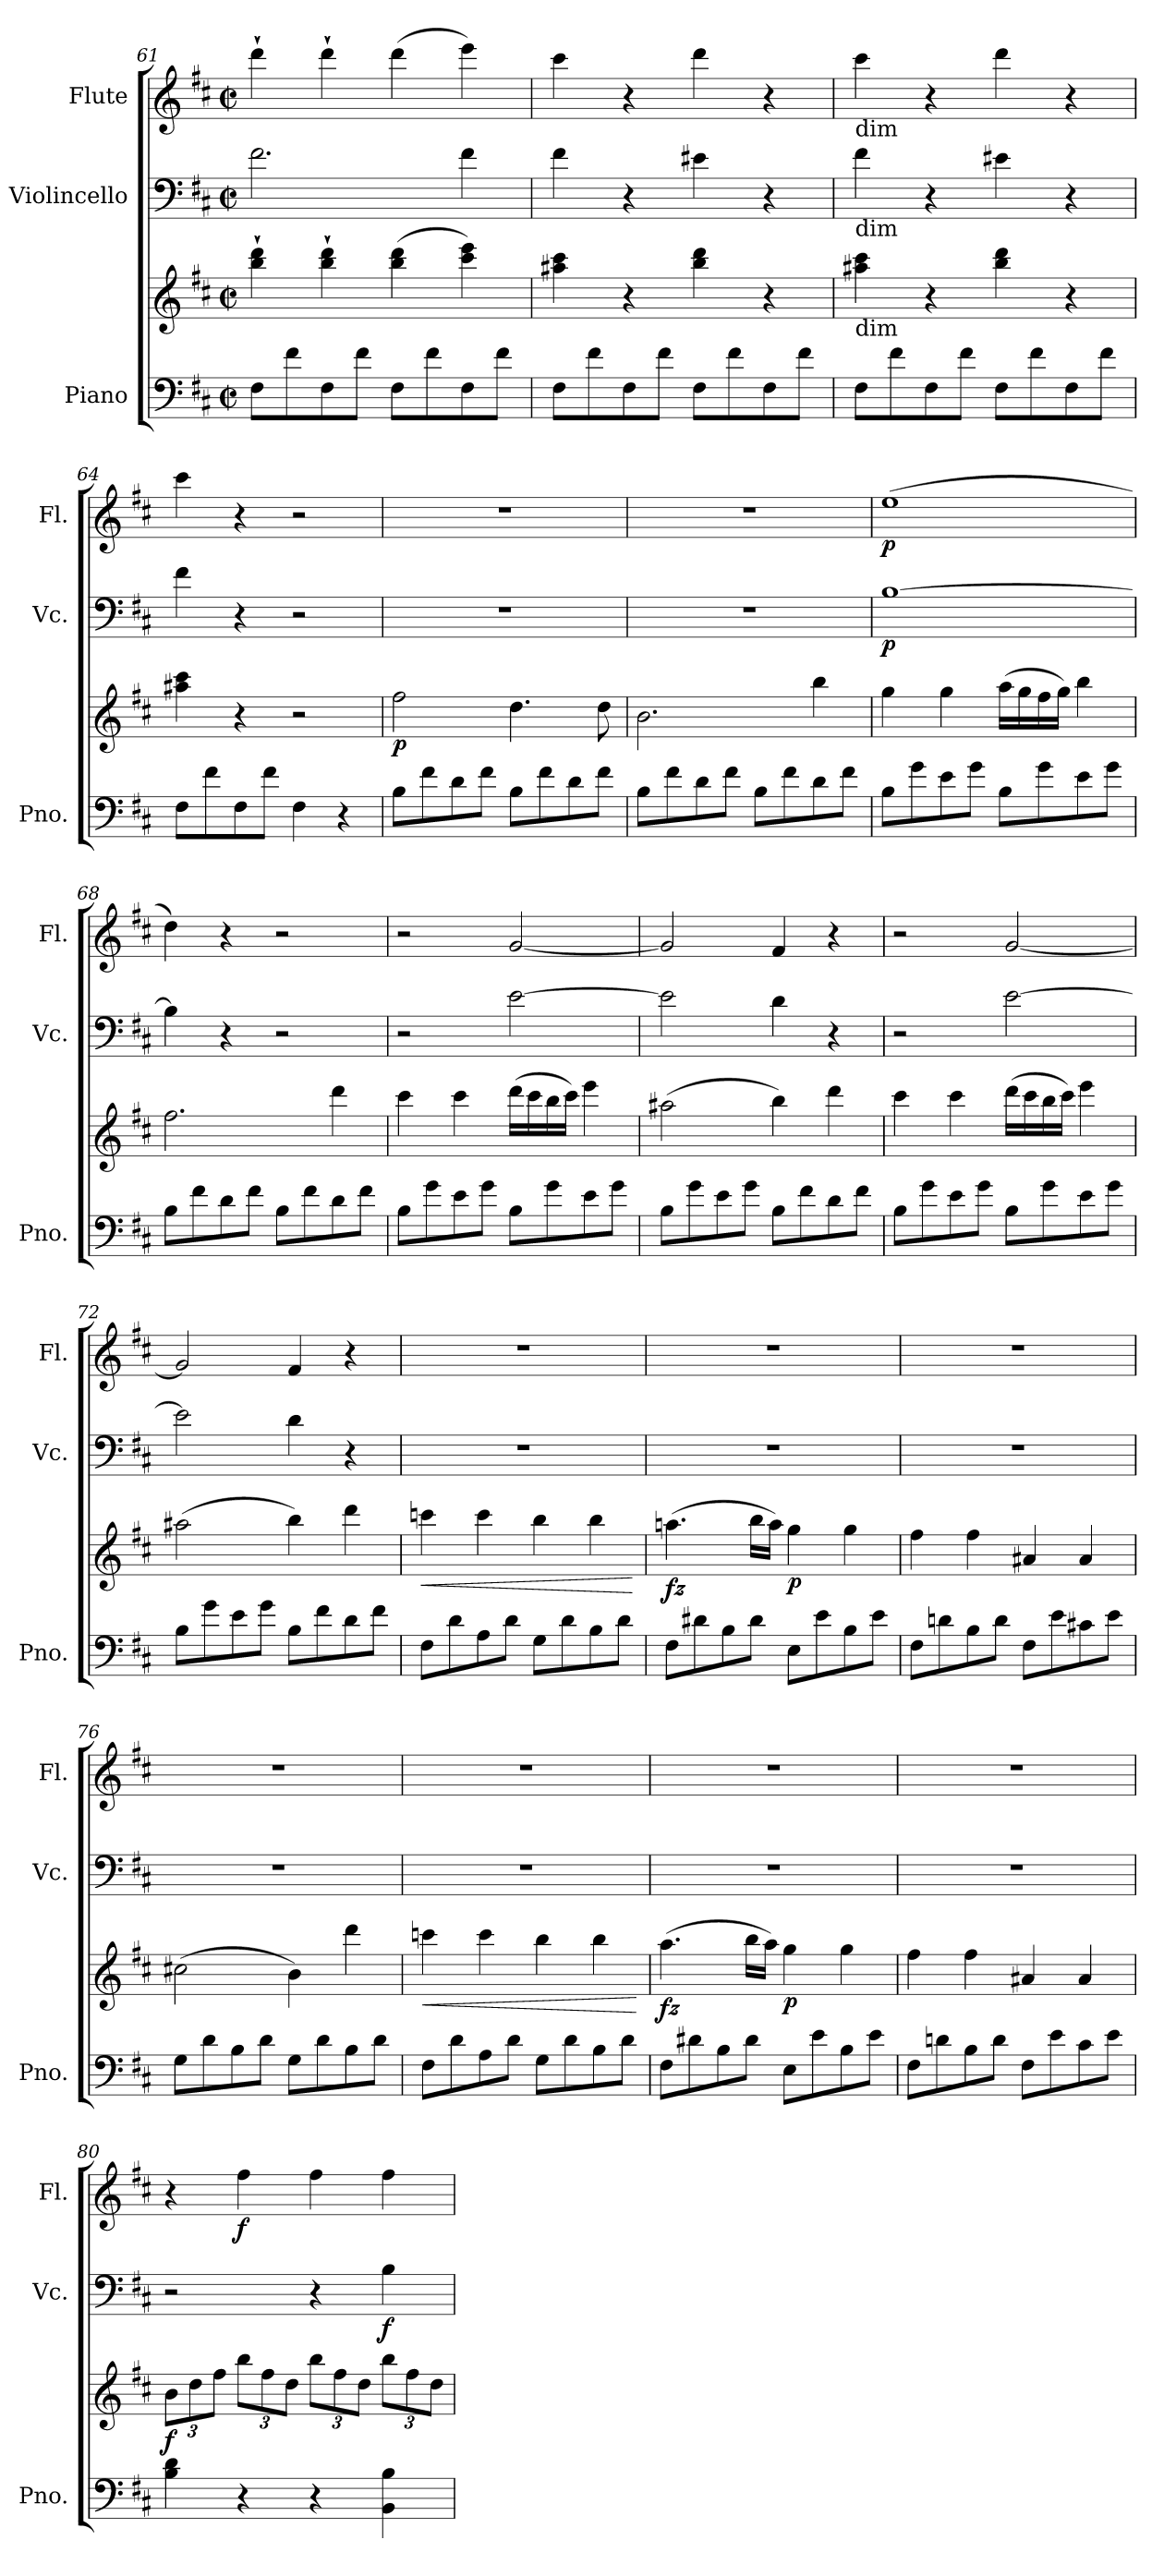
**kern	**kern	**dynam	**kern	**dynam	**kern	**dynam
*part3	*part3	*part3	*part2	*part2	*part1	*part1
*staff4	*staff3	*staff3/4	*staff2	*staff2	*staff1	*staff1
*I"Piano	*	*	*I"Violincello	*	*I"Flute	*
*I'Pno.	*	*	*I'Vc.	*	*I'Fl.	*
*clefF4	*clefG2	*	*clefF4	*	*clefG2	*
*k[f#c#]	*k[f#c#]	*	*k[f#c#]	*	*k[f#c#]	*
*M2/2	*M2/2	*	*M2/2	*	*M2/2	*
*met(c|)	*met(c|)	*	*met(c|)	*	*met(c|)	*
=61	=61	=61	=61	=61	=61	=61
8F#\L	4bb\` 4ddd\`	.	2.f#\	.	4ddd`\	.
8f#\	.	.	.	.	.	.
8F#\	4bb\` 4ddd\`	.	.	.	4ddd`\	.
8f#\J	.	.	.	.	.	.
8F#\L	(>4bb\ 4ddd\	.	.	.	(>4ddd\	.
8f#\	.	.	.	.	.	.
8F#\	4ccc#\ 4eee\)	.	4f#\	.	4eee\)	.
8f#\J	.	.	.	.	.	.
=62	=62	=62	=62	=62	=62	=62
8F#\L	4aa#X\ 4ccc#\	.	4f#\	.	4ccc#\	.
8f#\	.	.	.	.	.	.
8F#\	4r	.	4r	.	4r	.
8f#\J	.	.	.	.	.	.
8F#\L	4bb\ 4ddd\	.	4e#X\	.	4ddd\	.
8f#\	.	.	.	.	.	.
8F#\	4r	.	4r	.	4r	.
8f#\J	.	.	.	.	.	.
=63	=63	=63	=63	=63	=63	=63
!	!	!	!	!	!LO:TX:b:t=dim	!
!	!	!	!LO:TX:b:t=dim	!	!	!
!	!LO:TX:b:t=dim	!	!	!	!	!
8F#\L	4aa#X\ 4ccc#\	.	4f#\	.	4ccc#\	.
8f#\	.	.	.	.	.	.
8F#\	4r	.	4r	.	4r	.
8f#\J	.	.	.	.	.	.
8F#\L	4bb\ 4ddd\	.	4e#X\	.	4ddd\	.
8f#\	.	.	.	.	.	.
8F#\	4r	.	4r	.	4r	.
8f#\J	.	.	.	.	.	.
=64	=64	=64	=64	=64	=64	=64
8F#\L	4aa#X\ 4ccc#\	.	4f#\	.	4ccc#\	.
8f#\	.	.	.	.	.	.
8F#\	4r	.	4r	.	4r	.
8f#\J	.	.	.	.	.	.
4F#\	2r	.	2r	.	2r	.
4r	.	.	.	.	.	.
=65	=65	=65	=65	=65	=65	=65
!	!	!LO:DY:b	!	!	!	!
8B\L	2ff#\	p	1r	.	1r	.
8f#\	.	.	.	.	.	.
8d\	.	.	.	.	.	.
8f#\J	.	.	.	.	.	.
8B\L	4.dd\	.	.	.	.	.
8f#\	.	.	.	.	.	.
8d\	.	.	.	.	.	.
8f#\J	8dd\	.	.	.	.	.
=66	=66	=66	=66	=66	=66	=66
8B\L	2.b\	.	1r	.	1r	.
8f#\	.	.	.	.	.	.
8d\	.	.	.	.	.	.
8f#\J	.	.	.	.	.	.
8B\L	.	.	.	.	.	.
8f#\	.	.	.	.	.	.
8d\	4bb\	.	.	.	.	.
8f#\J	.	.	.	.	.	.
=67	=67	=67	=67	=67	=67	=67
!	!	!	!	!LO:DY:b	!	!LO:DY:b
8B\L	4gg\	.	[1B	p	(>1ee	p
8g\	.	.	.	.	.	.
8e\	4gg\	.	.	.	.	.
8g\J	.	.	.	.	.	.
8B\L	(>16aa\LL	.	.	.	.	.
.	16gg\	.	.	.	.	.
8g\	16ff#\	.	.	.	.	.
.	16gg\JJ)	.	.	.	.	.
8e\	4bb\	.	.	.	.	.
8g\J	.	.	.	.	.	.
=68	=68	=68	=68	=68	=68	=68
8B\L	2.ff#\	.	4B\]	.	4dd\)	.
8f#\	.	.	.	.	.	.
8d\	.	.	4r	.	4r	.
8f#\J	.	.	.	.	.	.
8B\L	.	.	2r	.	2r	.
8f#\	.	.	.	.	.	.
8d\	4ddd\	.	.	.	.	.
8f#\J	.	.	.	.	.	.
=69	=69	=69	=69	=69	=69	=69
8B\L	4ccc#\	.	2r	.	2r	.
8g\	.	.	.	.	.	.
8e\	4ccc#\	.	.	.	.	.
8g\J	.	.	.	.	.	.
8B\L	(>16ddd\LL	.	[2e\	.	[2g/	.
.	16ccc#\	.	.	.	.	.
8g\	16bb\	.	.	.	.	.
.	16ccc#\JJ)	.	.	.	.	.
8e\	4eee\	.	.	.	.	.
8g\J	.	.	.	.	.	.
=70	=70	=70	=70	=70	=70	=70
8B\L	(>2aa#X\	.	2e\]	.	2g/]	.
8g\	.	.	.	.	.	.
8e\	.	.	.	.	.	.
8g\J	.	.	.	.	.	.
8B\L	4bb\)	.	4d\	.	4f#/	.
8f#\	.	.	.	.	.	.
8d\	4ddd\	.	4r	.	4r	.
8f#\J	.	.	.	.	.	.
=71	=71	=71	=71	=71	=71	=71
8B\L	4ccc#\	.	2r	.	2r	.
8g\	.	.	.	.	.	.
8e\	4ccc#\	.	.	.	.	.
8g\J	.	.	.	.	.	.
8B\L	(>16ddd\LL	.	[2e\	.	[2g/	.
.	16ccc#\	.	.	.	.	.
8g\	16bb\	.	.	.	.	.
.	16ccc#\JJ)	.	.	.	.	.
8e\	4eee\	.	.	.	.	.
8g\J	.	.	.	.	.	.
=72	=72	=72	=72	=72	=72	=72
8B\L	(>2aa#X\	.	2e\]	.	2g/]	.
8g\	.	.	.	.	.	.
8e\	.	.	.	.	.	.
8g\J	.	.	.	.	.	.
8B\L	4bb\)	.	4d\	.	4f#/	.
8f#\	.	.	.	.	.	.
8d\	4ddd\	.	4r	.	4r	.
8f#\J	.	.	.	.	.	.
=73	=73	=73	=73	=73	=73	=73
!	!	!LO:HP:b	!	!	!	!
8F#\L	4cccn\	<	1r	.	1r	.
8d\	.	.	.	.	.	.
8A\	4ccc\	.	.	.	.	.
8d\J	.	.	.	.	.	.
8G\L	4bb\	.	.	.	.	.
8d\	.	.	.	.	.	.
8B\	4bb\	.	.	.	.	.
8d\J	.	.	.	.	.	.
.	.	[	.	.	.	.
=74	=74	=74	=74	=74	=74	=74
!	!	!LO:DY:b	!	!	!	!
8F#\L	(>4.aan\	fz	1r	.	1r	.
8d#X\	.	.	.	.	.	.
8B\	.	.	.	.	.	.
8d#\J	16bb\LL	.	.	.	.	.
.	16aa\JJ)	.	.	.	.	.
!	!	!LO:DY:b	!	!	!	!
8E\L	4gg\	p	.	.	.	.
8e\	.	.	.	.	.	.
8B\	4gg\	.	.	.	.	.
8e\J	.	.	.	.	.	.
=75	=75	=75	=75	=75	=75	=75
8F#\L	4ff#\	.	1r	.	1r	.
8dn\	.	.	.	.	.	.
8B\	4ff#\	.	.	.	.	.
8d\J	.	.	.	.	.	.
8F#\L	4a#X/	.	.	.	.	.
8e\	.	.	.	.	.	.
8c#X\	4a#/	.	.	.	.	.
8e\J	.	.	.	.	.	.
=76	=76	=76	=76	=76	=76	=76
8G\L	(>2cc#X\	.	1r	.	1r	.
8d\	.	.	.	.	.	.
8B\	.	.	.	.	.	.
8d\J	.	.	.	.	.	.
8G\L	4b\)	.	.	.	.	.
8d\	.	.	.	.	.	.
8B\	4ddd\	.	.	.	.	.
8d\J	.	.	.	.	.	.
=77	=77	=77	=77	=77	=77	=77
!	!	!LO:HP:b	!	!	!	!
8F#\L	4cccn\	<	1r	.	1r	.
8d\	.	.	.	.	.	.
8A\	4ccc\	.	.	.	.	.
8d\J	.	.	.	.	.	.
8G\L	4bb\	.	.	.	.	.
8d\	.	.	.	.	.	.
8B\	4bb\	.	.	.	.	.
8d\J	.	.	.	.	.	.
.	.	[	.	.	.	.
=78	=78	=78	=78	=78	=78	=78
!	!	!LO:DY:b	!	!	!	!
8F#\L	(>4.aa\	fz	1r	.	1r	.
8d#X\	.	.	.	.	.	.
8B\	.	.	.	.	.	.
8d#\J	16bb\LL	.	.	.	.	.
.	16aa\JJ)	.	.	.	.	.
!	!	!LO:DY:b	!	!	!	!
8E\L	4gg\	p	.	.	.	.
8e\	.	.	.	.	.	.
8B\	4gg\	.	.	.	.	.
8e\J	.	.	.	.	.	.
=79	=79	=79	=79	=79	=79	=79
8F#\L	4ff#\	.	1r	.	1r	.
8dn\	.	.	.	.	.	.
8B\	4ff#\	.	.	.	.	.
8d\J	.	.	.	.	.	.
8F#\L	4a#X/	.	.	.	.	.
8e\	.	.	.	.	.	.
8c#\	4a#/	.	.	.	.	.
8e\J	.	.	.	.	.	.
=80	=80	=80	=80	=80	=80	=80
*	*Xbrackettup	*	*	*	*	*
!	!	!LO:DY:b	!	!	!	!
4B\ 4d\	12b\L	f	2r	.	4r	.
.	12dd\	.	.	.	.	.
.	12ff#\J	.	.	.	.	.
!	!	!	!	!	!	!LO:DY:b
4r	12bb\L	.	.	.	4ff#\	f
.	12ff#\	.	.	.	.	.
.	12dd\J	.	.	.	.	.
4r	12bb\L	.	4r	.	4ff#\	.
.	12ff#\	.	.	.	.	.
.	12dd\J	.	.	.	.	.
!	!	!	!	!LO:DY:b	!	!
4BB\ 4B\	12bb\L	.	4B\	f	4ff#\	.
.	12ff#\	.	.	.	.	.
.	12dd\J	.	.	.	.	.
=	=	=	=	=	=	=
*-	*-	*-	*-	*-	*-	*-
